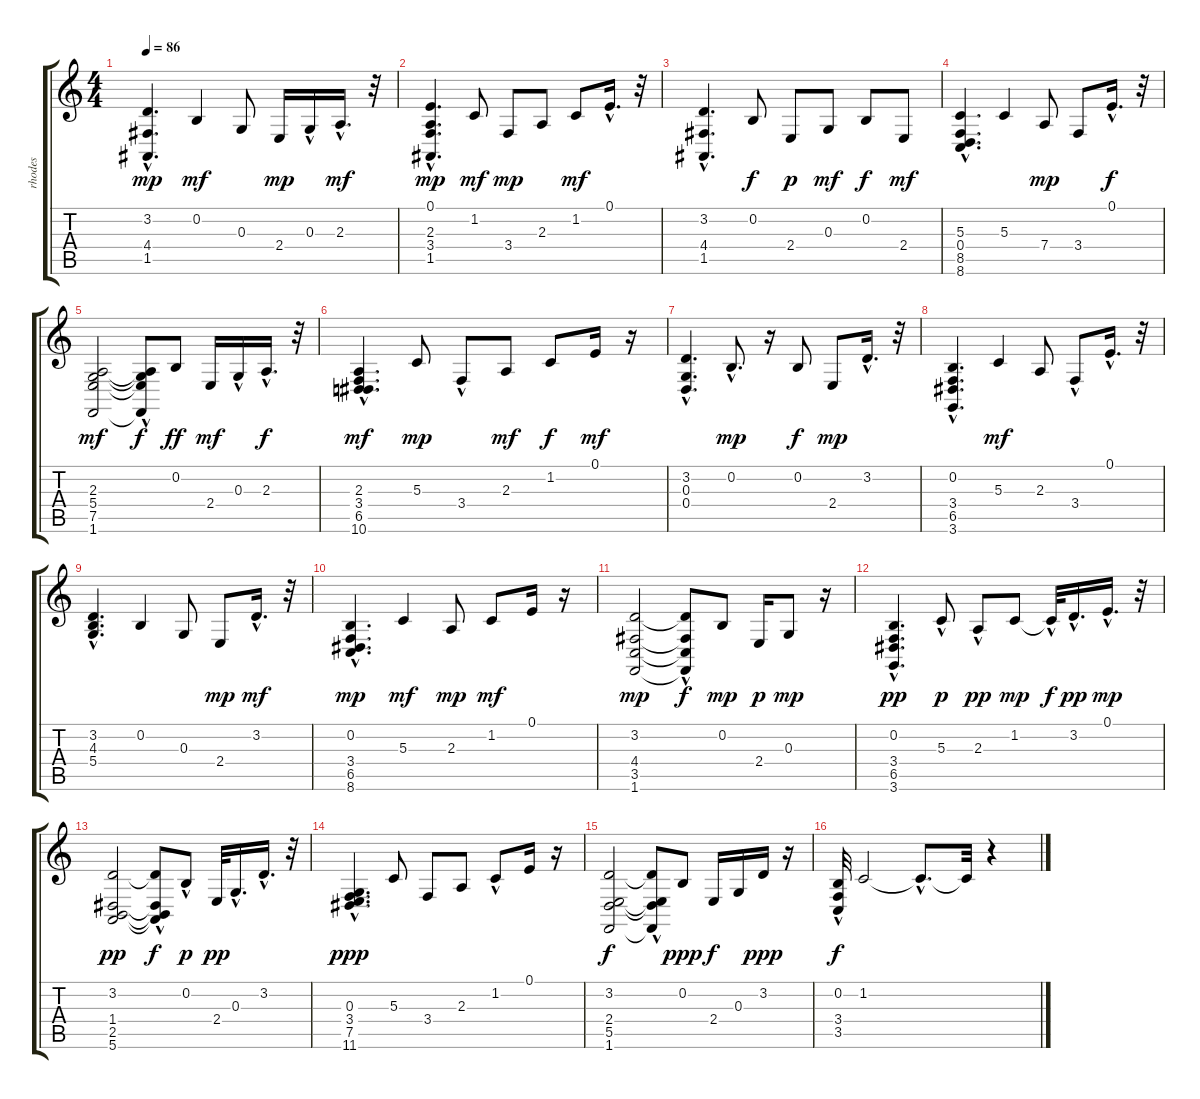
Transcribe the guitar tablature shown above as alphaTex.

\track ("rhodes" "rhodes") {instrument electricpiano1}
\staff {score tabs}
\tuning (E4 B3 G3 D3 A2 E2) {hide}
\ts (4 4)
\tempo 86
\clef g2
\ks c
(3.2{hac} 4.4 1.5).4{d dy mp} 0.2.4{dy mf} 0.3.8 2.4.16{dy mp} 0.3{hac}.16 2.3{hac}.16{d dy mf} r.32 |
(0.1{hac} 2.3 3.4{hac} 1.5).4{d dy mp} 1.2.8{dy mf} 3.4.8{dy mp} 2.3.8 1.2.8{dy mf} 0.1{hac}.16{d} r.32 |
(3.2{hac} 4.4 1.5).4{d} 0.2.8{dy f} 2.4.8{dy p} 0.3.8{dy mf} 0.2.8{dy f} 2.4.8{dy mf} |
(5.3 0.4{hac} 8.5 8.6).4{d} 5.3.4 7.4.8{dy mp} 3.4.8 0.1{hac}.16{d dy f} r.32 |
(2.3 5.4 7.5 1.6).2{dy mf} (2.3{hac t} 5.4{hac t} 7.5{hac t} 1.6{t}).8{dy f} 0.2.8{dy ff} 2.4.16{dy mf} 0.3{hac}.16 2.3{hac}.16{d dy f} r.32 |
(2.3 3.4{hac} 6.5 10.6{hac}).4{d dy mf} 5.3.8{dy mp} 3.4{hac}.8 2.3.8{dy mf} 1.2.8{dy f} 0.1.16{dy mf} r.16 |
(3.2{hac} 0.3 0.4{hac}).4{d} 0.2{hac}.8{d dy mp} r.16 0.2.8{dy f} 2.4.8{dy mp} 3.2{hac}.16{d} r.32 |
(0.2{hac} 3.4 6.5 3.6).4{d} 5.3.4{dy mf} 2.3.8 3.4{hac}.8 0.1{hac}.16{d} r.32 |
(3.2{hac} 4.3 5.4).4{d} 0.2.4 0.3.8 2.4.8{dy mp} 3.2{hac}.16{d dy mf} r.32 |
(0.2{hac} 3.4 6.5 8.6).4{d dy mp} 5.3.4{dy mf} 2.3.8{dy mp} 1.2.8{dy mf} 0.1.16 r.16 |
(3.2 4.4 3.5 1.6).2{dy mp} (3.2{hac t} 4.4{t} 3.5{hac t} 1.6{t}).8{dy f} 0.2.8{dy mp} 2.4.16{dy p} 0.3.8{dy mp} r.16 |
(0.2 3.4 6.5 3.6{hac}).4{d dy pp} 5.3{hac}.8{dy p} 2.3{hac}.8{dy pp} 1.2.8{dy mp} 1.2{hac t}.32{dy f} 3.2{hac}.16{d dy pp} 0.1{hac}.16{d dy mp} r.32 |
(3.2 1.4 2.5 5.6).2{dy pp} (3.2{t} 1.4{t} 2.5{hac t} 5.6{hac t}).8{dy f} 0.2{hac}.8{dy p} 2.4.32{dy pp} 0.3{hac}.16{d} 3.2{hac}.16{d} r.32 |
(0.3{hac} 3.4{hac} 7.5 11.6).4{d dy ppp} 5.3.8 3.4.8 2.3.8 1.2{hac}.8 0.1.16 r.16 |
(3.2 2.4 5.5 1.6).2{dy f} (3.2{t} 2.4{hac t} 5.5{hac t} 1.6{t}).8 0.2.8{dy ppp} 2.4.16{dy f} 0.3.16 3.2.16{dy ppp} r.16 |
(0.2{hac} 3.4{hac} 3.5).32{dy f} 1.2.2 1.2{hac t}.8{d} 1.2{t}.32 r.4
